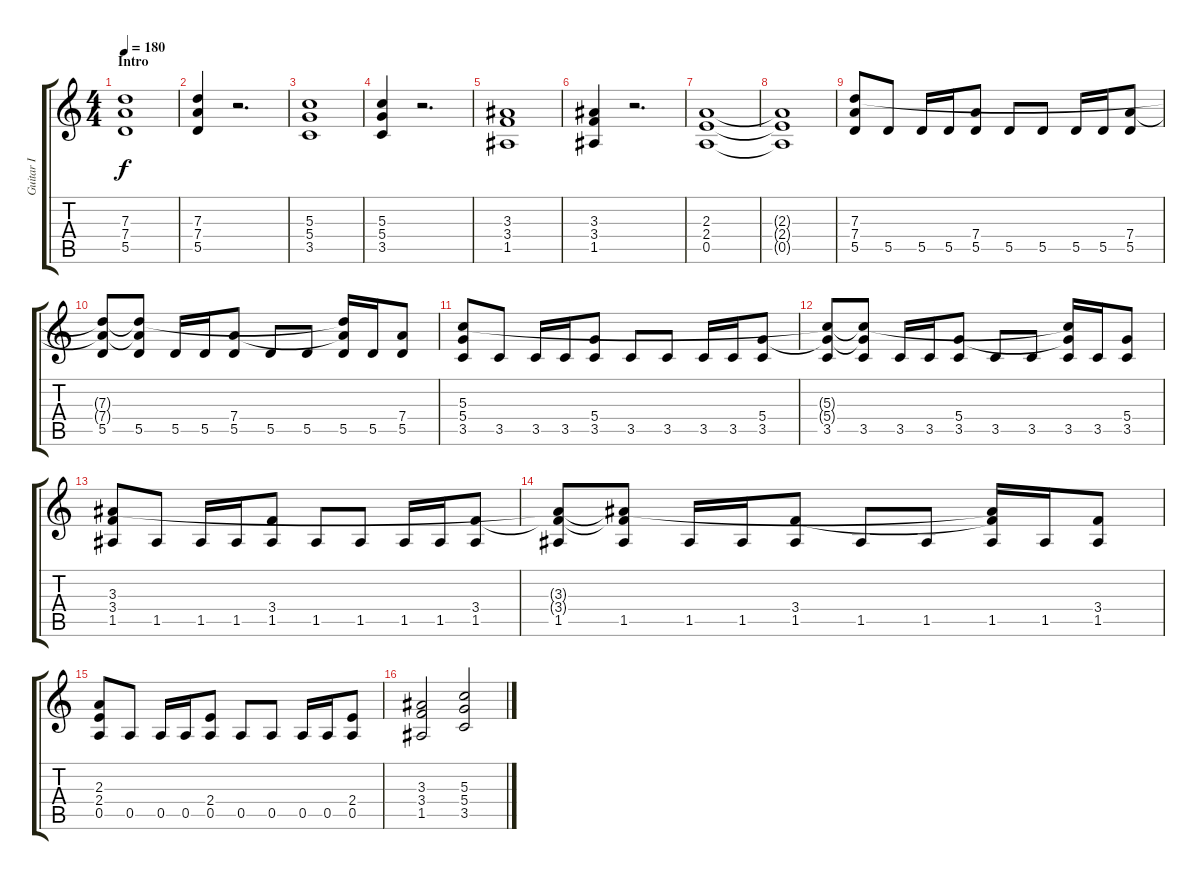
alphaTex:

\track ("Guitar I" "Guitar I") {instrument distortionguitar}
\staff {score tabs}
\tuning (E4 B3 G3 D3 A2 E2) {hide}
\ts (4 4)
\section ("" "Intro")
\tempo 180
\tempo 140
\tempo 180
\clef g2
\ks c
(7.3 7.4 5.5).1{dy f instrument distortionguitar} |
(7.3 7.4 5.5).4 r.2{d} |
(5.3 5.4 3.5).1 |
(5.3 5.4 3.5).4 r.2{d} |
(3.3 3.4 1.5).1 |
(3.3 3.4 1.5).4 r.2{d} |
(2.3 2.4 0.5).1 |
(2.3{t} 2.4{t} 0.5{t}).1 |
(7.3 7.4 5.5).8 5.5.8 5.5.16 5.5.16 (7.4 5.5).8 5.5.8 5.5.8 5.5.16 5.5.16 (7.4 5.5).8 |
(7.3{t} 7.4{t} 5.5).8 (7.3{t} 7.4{t} 5.5).8 5.5.16 5.5.16 (7.4 5.5).8 5.5.8 5.5.8 (7.3{t} 7.4{t} 5.5).16 5.5.16 (7.4 5.5).8 |
(5.3 5.4 3.5).8 3.5.8 3.5.16 3.5.16 (5.4 3.5).8 3.5.8 3.5.8 3.5.16 3.5.16 (5.4 3.5).8 |
(5.3{t} 5.4{t} 3.5).8 (5.3{t} 5.4{t} 3.5).8 3.5.16 3.5.16 (5.4 3.5).8 3.5.8 3.5.8 (5.3{t} 5.4{t} 3.5).16 3.5.16 (5.4 3.5).8 |
(3.3 3.4 1.5).8 1.5.8 1.5.16 1.5.16 (3.4 1.5).8 1.5.8 1.5.8 1.5.16 1.5.16 (3.4 1.5).8 |
(3.3{t} 3.4{t} 1.5).8 (3.3{t} 3.4{t} 1.5).8 1.5.16 1.5.16 (3.4 1.5).8 1.5.8 1.5.8 (3.3{t} 3.4{t} 1.5).16 1.5.16 (3.4 1.5).8 |
(2.3 2.4 0.5).8 0.5.8 0.5.16 0.5.16 (2.4 0.5).8 0.5.8 0.5.8 0.5.16 0.5.16 (2.4 0.5).8 |
(3.3 3.4 1.5).2 (5.3 5.4 3.5).2
